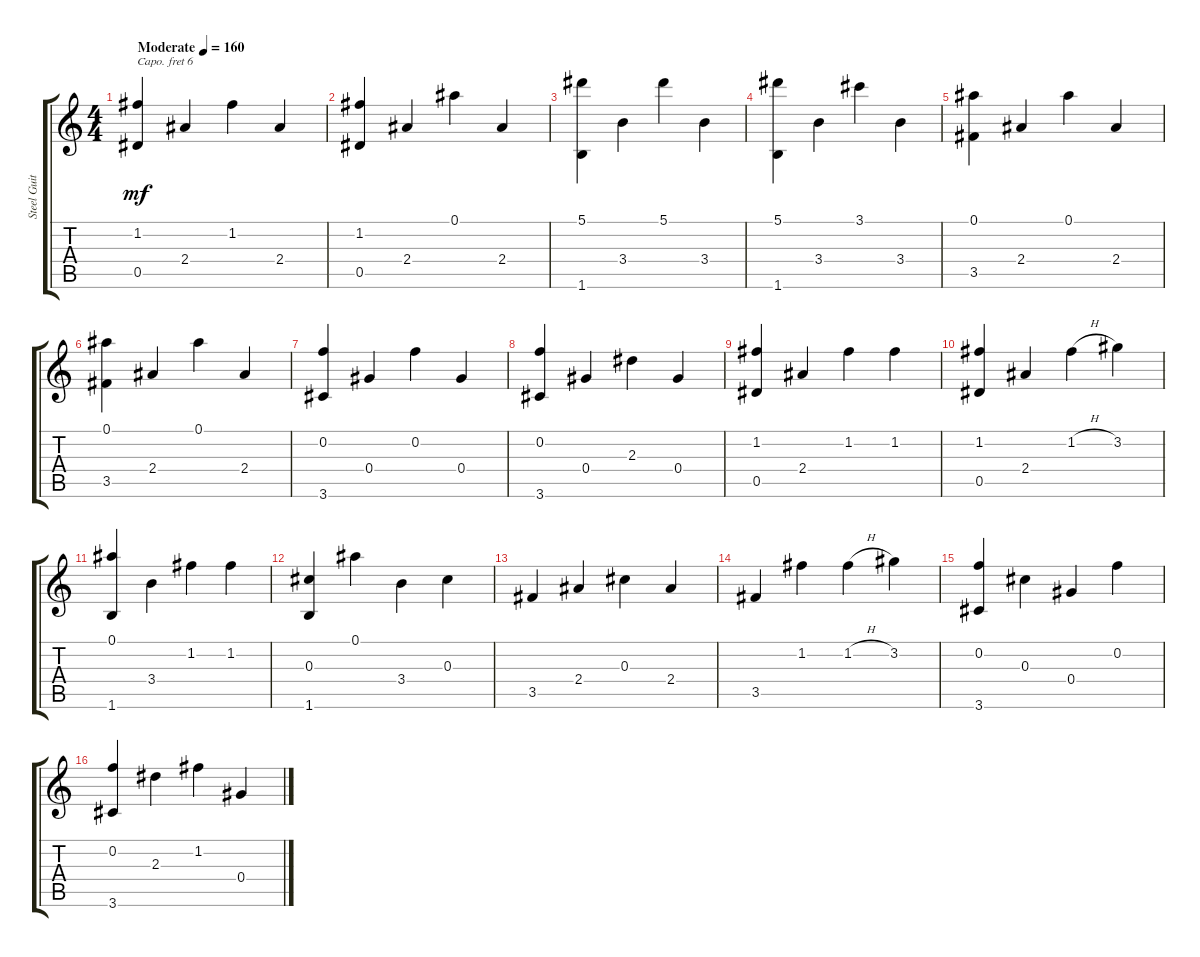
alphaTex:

\track ("Steel Guitar" "Steel Guit") {instrument acousticguitarsteel}
\staff {score tabs}
\capo 6
\tuning (E4 B3 G3 D3 A2 E2) {hide}
\ts (4 4)
\tempo (160 "Moderate")
\clef g2
\ks c
(1.2 0.5).4{dy mf instrument acousticguitarsteel} 2.4.4 1.2.4 2.4.4 |
(1.2 0.5).4 2.4.4 0.1.4 2.4.4 |
(5.1 1.6).4 3.4.4 5.1.4 3.4.4 |
(5.1 1.6).4 3.4.4 3.1.4 3.4.4 |
(0.1 3.5).4 2.4.4 0.1.4 2.4.4 |
(0.1 3.5).4 2.4.4 0.1.4 2.4.4 |
(0.2 3.6).4 0.4.4 0.2.4 0.4.4 |
(0.2 3.6).4 0.4.4 2.3.4 0.4.4 |
(1.2 0.5).4 2.4.4 1.2.4 1.2.4 |
(1.2 0.5).4 2.4.4 1.2{h}.4 3.2.4 |
(0.1 1.6).4 3.4.4 1.2.4 1.2.4 |
(0.3 1.6).4 0.1.4 3.4.4 0.3.4 |
3.5.4 2.4.4 0.3.4 2.4.4 |
3.5.4 1.2.4 1.2{h}.4 3.2.4 |
(0.2 3.6).4 0.3.4 0.4.4 0.2.4 |
(0.2 3.6).4 2.3.4 1.2.4 0.4.4
